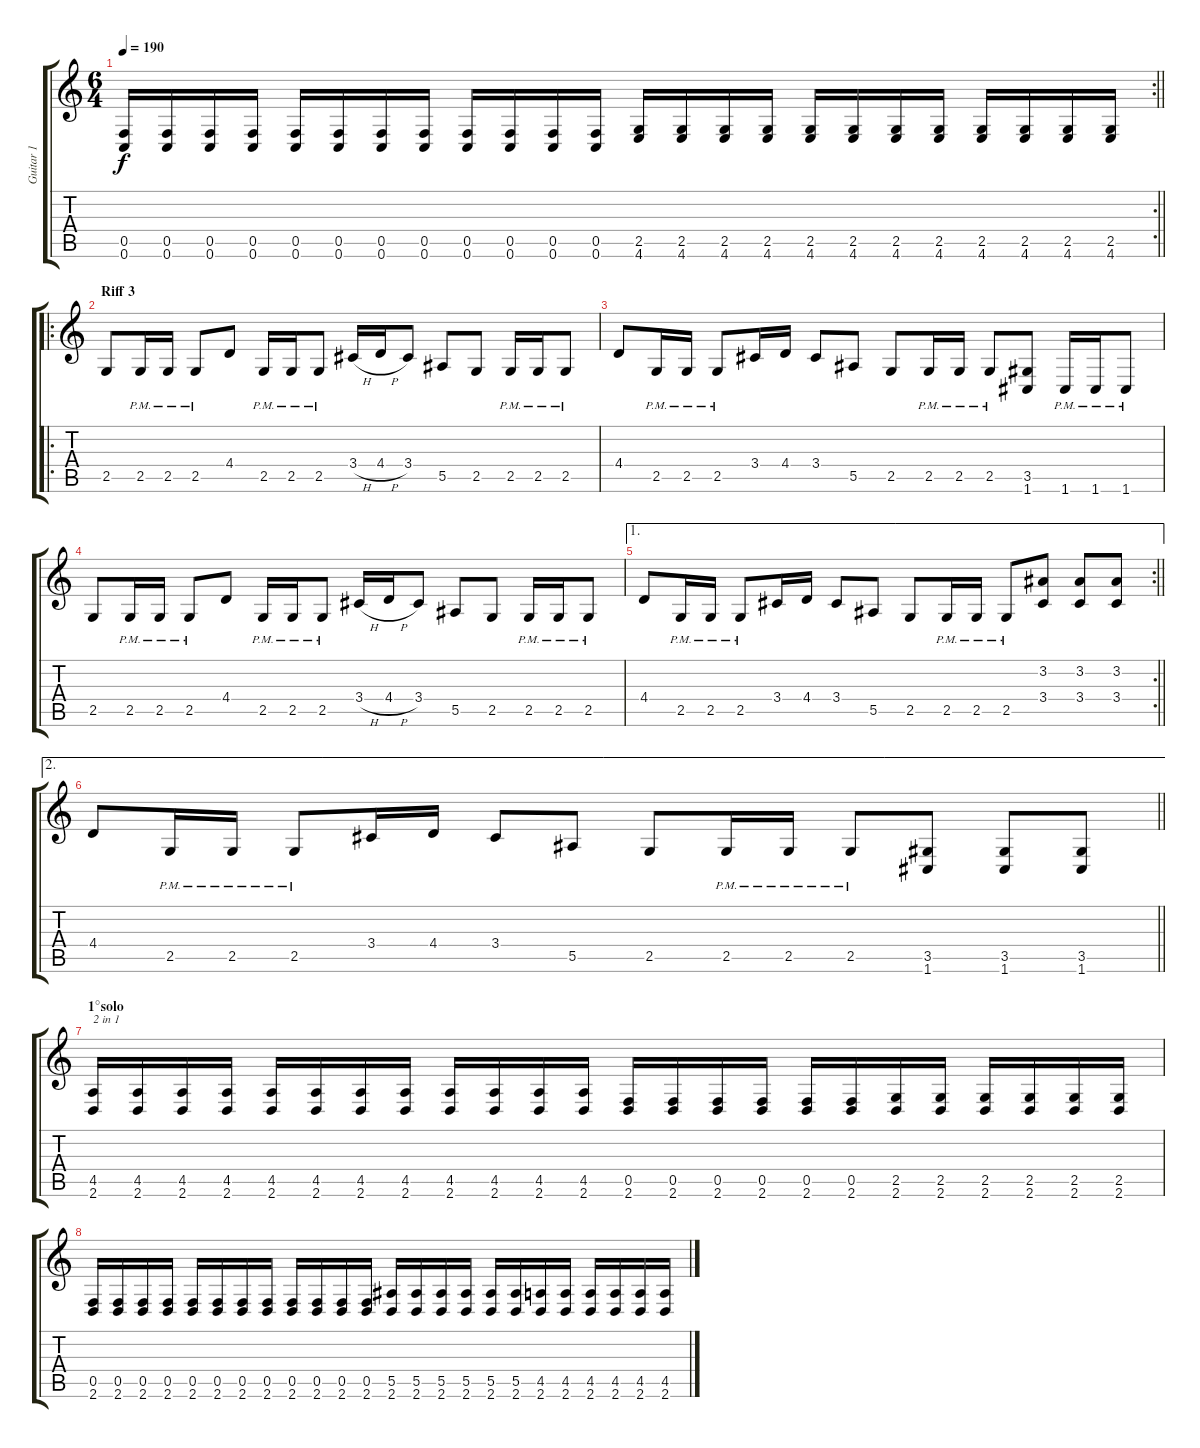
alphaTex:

\track ("Guitar 1" "Guitar 1") {instrument distortionguitar}
\staff {score tabs}
\tuning (C4 G3 Eb3 Bb2 F2 C2) {hide}
\rc 2
\ts (6 4)
\tempo 190
\clef g2
\barLineRight lightlight
\ks c
(0.5 0.6).16{dy f} (0.5 0.6).16 (0.5 0.6).16 (0.5 0.6).16 (0.5 0.6).16 (0.5 0.6).16 (0.5 0.6).16 (0.5 0.6).16 (0.5 0.6).16 (0.5 0.6).16 (0.5 0.6).16 (0.5 0.6).16 (2.5 4.6).16 (2.5 4.6).16 (2.5 4.6).16 (2.5 4.6).16 (2.5 4.6).16 (2.5 4.6).16 (2.5 4.6).16 (2.5 4.6).16 (2.5 4.6).16 (2.5 4.6).16 (2.5 4.6).16 (2.5 4.6).16 |
\ro
\section ("" "Riff 3")
2.5.8 2.5{pm}.16 2.5{pm}.16 2.5{pm}.8 4.4.8 2.5{pm}.16 2.5{pm}.16 2.5{pm}.8 3.4{h}.16 4.4{h}.16 3.4.8 5.5.8 2.5.8 2.5{pm}.16 2.5{pm}.16 2.5{pm}.8 |
4.4.8 2.5{pm}.16 2.5{pm}.16 2.5{pm}.8 3.4.16 4.4.16 3.4.8 5.5.8 2.5.8 2.5{pm}.16 2.5{pm}.16 2.5{pm}.8 (3.5 1.6).8 1.6{pm}.16 1.6{pm}.16 1.6{pm}.8 |
2.5.8 2.5{pm}.16 2.5{pm}.16 2.5{pm}.8 4.4.8 2.5{pm}.16 2.5{pm}.16 2.5{pm}.8 3.4{h}.16 4.4{h}.16 3.4.8 5.5.8 2.5.8 2.5{pm}.16 2.5{pm}.16 2.5{pm}.8 |
\ae 1
\rc 2
\barLineRight lightlight
4.4.8 2.5{pm}.16 2.5{pm}.16 2.5{pm}.8 3.4.16 4.4.16 3.4.8 5.5.8 2.5.8 2.5{pm}.16 2.5{pm}.16 2.5{pm}.8 (3.2 3.4).8 (3.2 3.4).8 (3.2 3.4).8 |
\ae 2
\barLineRight lightlight
4.4.8 2.5{pm}.16 2.5{pm}.16 2.5{pm}.8 3.4.16 4.4.16 3.4.8 5.5.8 2.5.8 2.5{pm}.16 2.5{pm}.16 2.5{pm}.8 (3.5 1.6).8 (3.5 1.6).8 (3.5 1.6).8 |
\section ("" "1°solo")
(4.5 2.6).16{txt "2 in 1"} (4.5 2.6).16 (4.5 2.6).16 (4.5 2.6).16 (4.5 2.6).16 (4.5 2.6).16 (4.5 2.6).16 (4.5 2.6).16 (4.5 2.6).16 (4.5 2.6).16 (4.5 2.6).16 (4.5 2.6).16 (0.5 2.6).16 (0.5 2.6).16 (0.5 2.6).16 (0.5 2.6).16 (0.5 2.6).16 (0.5 2.6).16 (2.5 2.6).16 (2.5 2.6).16 (2.5 2.6).16 (2.5 2.6).16 (2.5 2.6).16 (2.5 2.6).16 |
(0.5 2.6).16 (0.5 2.6).16 (0.5 2.6).16 (0.5 2.6).16 (0.5 2.6).16 (0.5 2.6).16 (0.5 2.6).16 (0.5 2.6).16 (0.5 2.6).16 (0.5 2.6).16 (0.5 2.6).16 (0.5 2.6).16 (5.5 2.6).16 (5.5 2.6).16 (5.5 2.6).16 (5.5 2.6).16 (5.5 2.6).16 (5.5 2.6).16 (4.5 2.6).16 (4.5 2.6).16 (4.5 2.6).16 (4.5 2.6).16 (4.5 2.6).16 (4.5 2.6).16
